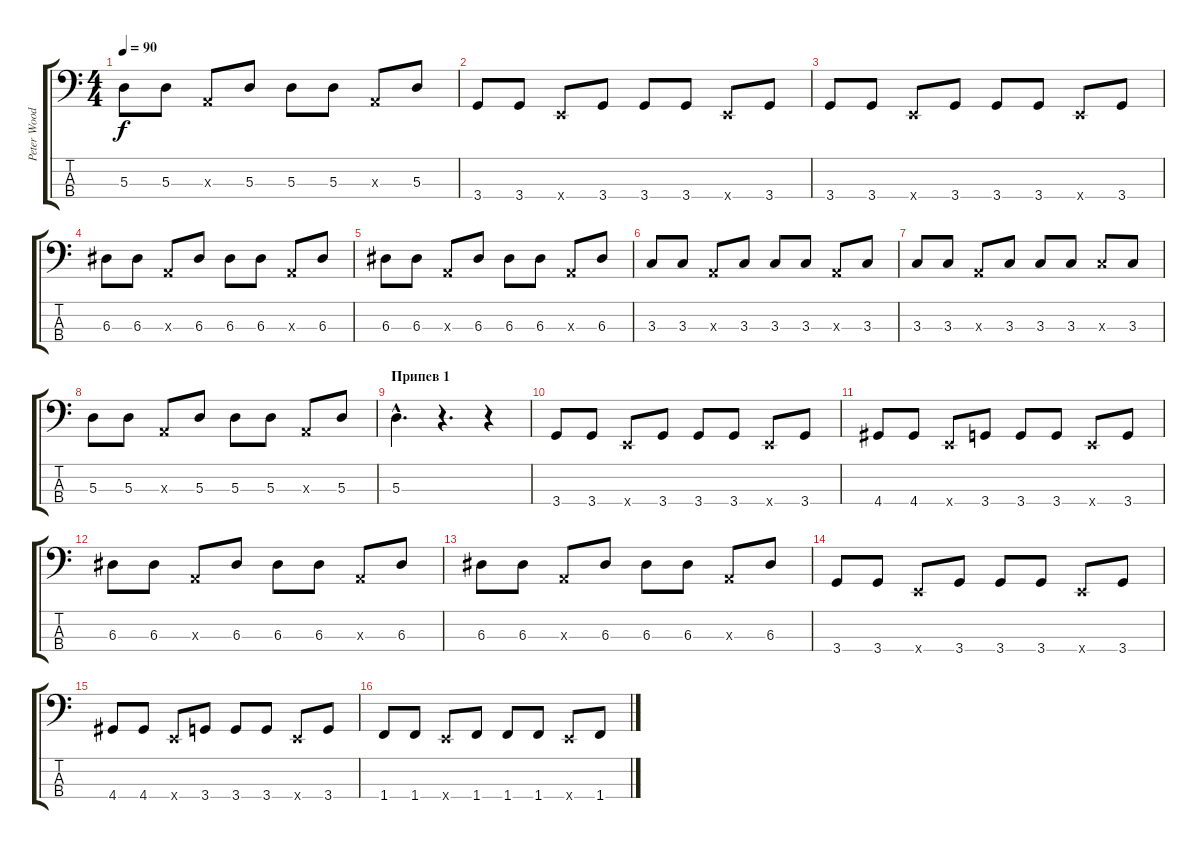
\track ("Peter Woodrobe" "Peter Wood") {instrument electricbassfinger}
\staff {score tabs}
\tuning (G2 D2 A1 E1) {hide}
\ts (4 4)
\tempo 90
\clef f4
\ks c
5.3.8{dy f} 5.3.8 0.3{x}.8 5.3.8 5.3.8 5.3.8 0.3{x}.8 5.3.8 |
3.4.8 3.4.8 0.4{x}.8 3.4.8 3.4.8 3.4.8 0.4{x}.8 3.4.8 |
3.4.8 3.4.8 0.4{x}.8 3.4.8 3.4.8 3.4.8 0.4{x}.8 3.4.8 |
6.3.8 6.3.8 0.3{x}.8 6.3.8 6.3.8 6.3.8 0.3{x}.8 6.3.8 |
6.3.8 6.3.8 0.3{x}.8 6.3.8 6.3.8 6.3.8 0.3{x}.8 6.3.8 |
3.3.8 3.3.8 0.3{x}.8 3.3.8 3.3.8 3.3.8 0.3{x}.8 3.3.8 |
3.3.8 3.3.8 0.3{x}.8 3.3.8 3.3.8 3.3.8 3.3{x}.8 3.3.8 |
5.3.8 5.3.8 0.3{x}.8 5.3.8 5.3.8 5.3.8 0.3{x}.8 5.3.8 |
\section ("" "Припев 1")
5.3{hac}.4{d} r.4{d} r.4 |
3.4.8 3.4.8 0.4{x}.8 3.4.8 3.4.8 3.4.8 0.4{x}.8 3.4.8 |
4.4.8 4.4.8 0.4{x}.8 3.4.8 3.4.8 3.4.8 0.4{x}.8 3.4.8 |
6.3.8 6.3.8 0.3{x}.8 6.3.8 6.3.8 6.3.8 0.3{x}.8 6.3.8 |
6.3.8 6.3.8 0.3{x}.8 6.3.8 6.3.8 6.3.8 0.3{x}.8 6.3.8 |
3.4.8 3.4.8 0.4{x}.8 3.4.8 3.4.8 3.4.8 0.4{x}.8 3.4.8 |
4.4.8 4.4.8 0.4{x}.8 3.4.8 3.4.8 3.4.8 0.4{x}.8 3.4.8 |
1.4.8 1.4.8 0.4{x}.8 1.4.8 1.4.8 1.4.8 0.4{x}.8 1.4.8
